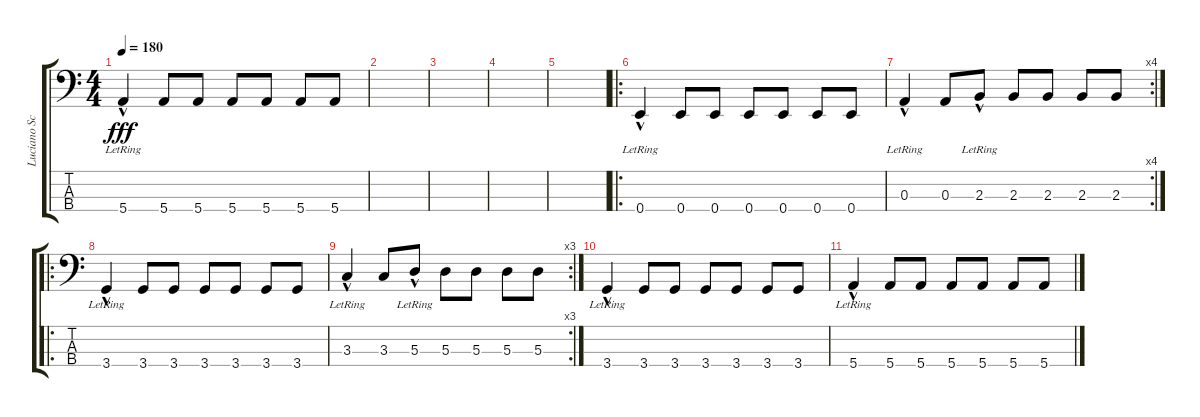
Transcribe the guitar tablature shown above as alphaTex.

\track ("Luciano Scaglione" "Luciano Sc") {instrument electricbasspick}
\staff {score tabs}
\tuning (G2 D2 A1 E1) {hide}
\ts (4 4)
\tempo 180
\clef f4
\ks c
5.4{hac lr}.4{dy fff} 5.4.8 5.4.8 5.4.8 5.4.8 5.4.8 5.4.8 |
|
|
|
|
\ro
0.4{hac lr}.4 0.4.8 0.4.8 0.4.8 0.4.8 0.4.8 0.4.8 |
\rc 4
0.3{hac lr}.4 0.3.8 2.3{hac lr}.8 2.3.8 2.3.8 2.3.8 2.3.8 |
\ro
3.4{hac lr}.4 3.4.8 3.4.8 3.4.8 3.4.8 3.4.8 3.4.8 |
\rc 3
3.3{hac lr}.4 3.3.8 5.3{hac lr}.8 5.3.8 5.3.8 5.3.8 5.3.8 |
3.4{hac lr}.4 3.4.8 3.4.8 3.4.8 3.4.8 3.4.8 3.4.8 |
5.4{hac lr}.4 5.4.8 5.4.8 5.4.8 5.4.8 5.4.8 5.4.8
